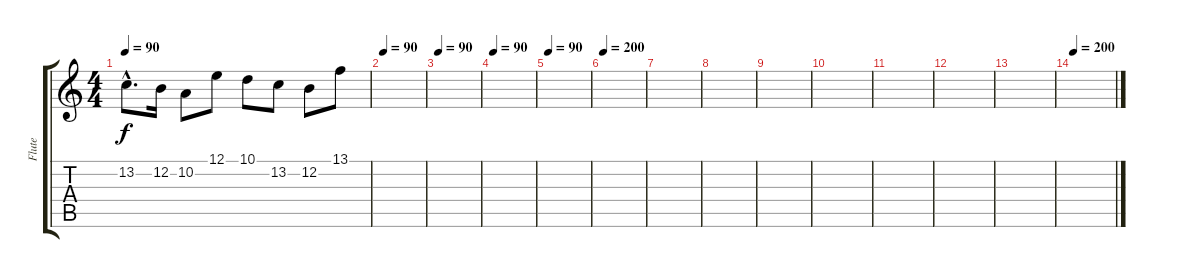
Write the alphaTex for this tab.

\track ("Flute" "Flute") {instrument flute}
\staff {score tabs}
\tuning (E4 B3 G3 D3 A2 E2) {hide}
\ts (4 4)
\tempo 90
\clef g2
\ks c
13.2{hac}.8{d dy f} 12.2.16 10.2.8 12.1.8 10.1.8 13.2.8 12.2.8 13.1.8 |
\tempo 90
|
\tempo 90
|
\tempo 90
|
\tempo 90
|
\tempo 200
|
|
|
|
|
|
|
|
\tempo 200
